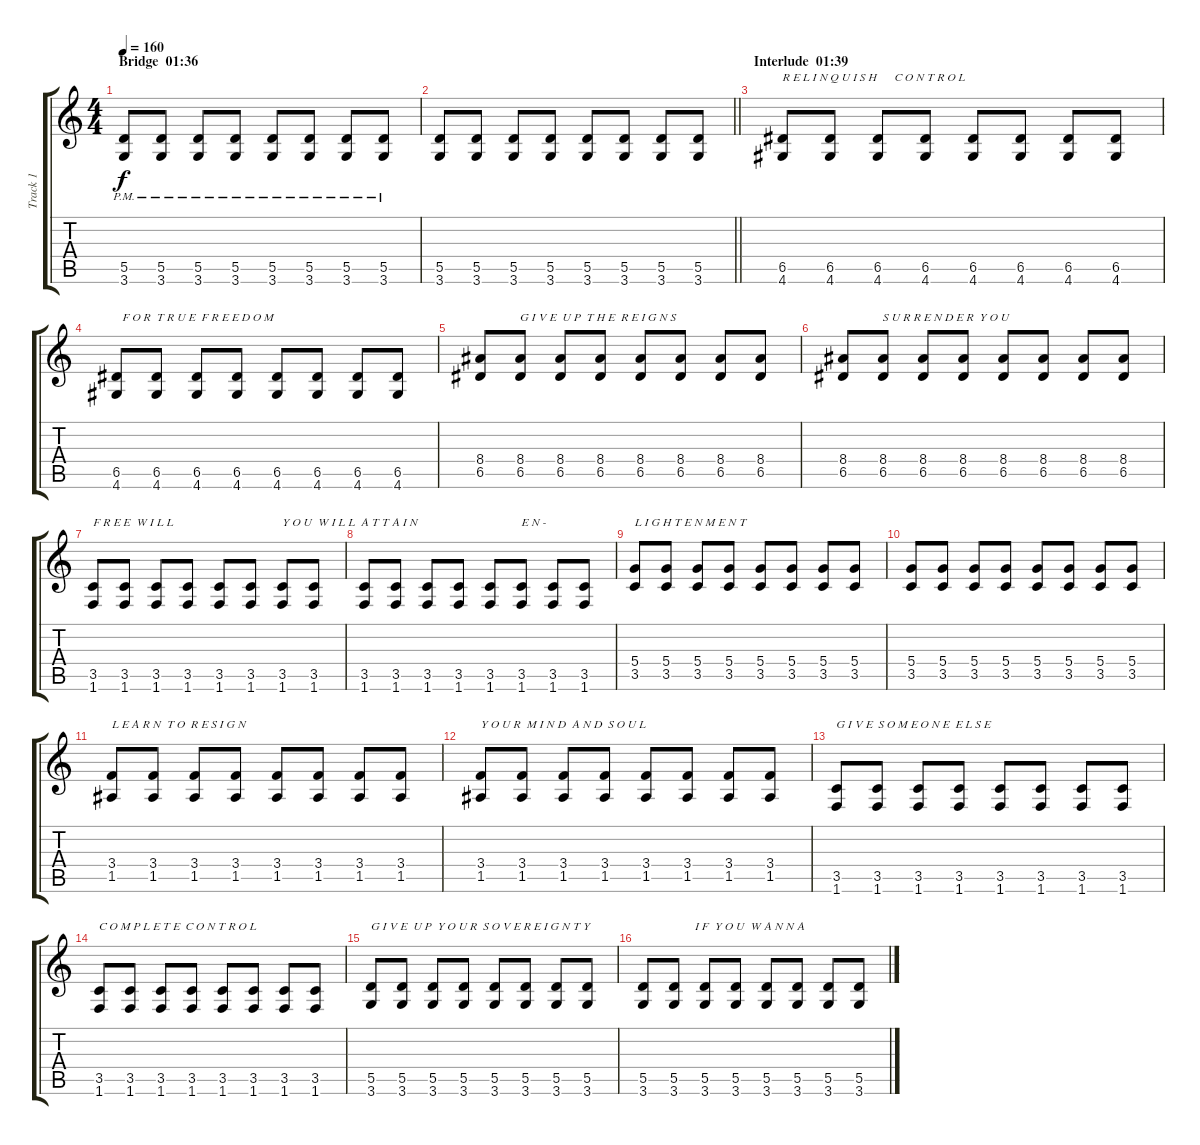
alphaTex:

\track ("Track 1" "Track 1") {instrument distortionguitar}
\staff {score tabs}
\tuning (E4 B3 G3 D3 A2 E2) {hide}
\ts (4 4)
\section ("" "Bridge  01:36")
\tempo 160
\clef g2
\ks c
(5.5{pm} 3.6{pm}).8{dy f} (5.5{pm} 3.6{pm}).8 (5.5{pm} 3.6{pm}).8 (5.5{pm} 3.6{pm}).8 (5.5{pm} 3.6{pm}).8 (5.5{pm} 3.6{pm}).8 (5.5{pm} 3.6{pm}).8 (5.5{pm} 3.6{pm}).8 |
\barLineRight lightlight
(5.5 3.6).8 (5.5 3.6).8 (5.5 3.6).8 (5.5 3.6).8 (5.5 3.6).8 (5.5 3.6).8 (5.5 3.6).8 (5.5 3.6).8 |
\section ("" "Interlude  01:39")
(6.5 4.6).8{txt "R E L I N Q U I S H      C O N T R O L"} (6.5 4.6).8 (6.5 4.6).8 (6.5 4.6).8 (6.5 4.6).8 (6.5 4.6).8 (6.5 4.6).8 (6.5 4.6).8 |
(6.5 4.6).8{txt "  F O R  T R U E  F R E E D O M"} (6.5 4.6).8 (6.5 4.6).8 (6.5 4.6).8 (6.5 4.6).8 (6.5 4.6).8 (6.5 4.6).8 (6.5 4.6).8 |
(8.4 6.5).8 (8.4 6.5).8{txt "G I V E  U P  T H E  R E I G N S"} (8.4 6.5).8 (8.4 6.5).8 (8.4 6.5).8 (8.4 6.5).8 (8.4 6.5).8 (8.4 6.5).8 |
(8.4 6.5).8 (8.4 6.5).8{txt "S U R R E N D E R  Y O U "} (8.4 6.5).8 (8.4 6.5).8 (8.4 6.5).8 (8.4 6.5).8 (8.4 6.5).8 (8.4 6.5).8 |
(3.5 1.6).8{txt "F R E E  W I L L"} (3.5 1.6).8 (3.5 1.6).8 (3.5 1.6).8 (3.5 1.6).8 (3.5 1.6).8 (3.5 1.6).8{txt "Y O U  W I L L  A T T A I N "} (3.5 1.6).8{txt "       "} |
(3.5 1.6).8 (3.5 1.6).8 (3.5 1.6).8 (3.5 1.6).8 (3.5 1.6).8 (3.5 1.6).8{txt "E N -"} (3.5 1.6).8 (3.5 1.6).8 |
(5.4 3.5).8{txt "L I G H T E N M E N T"} (5.4 3.5).8 (5.4 3.5).8 (5.4 3.5).8 (5.4 3.5).8 (5.4 3.5).8 (5.4 3.5).8 (5.4 3.5).8 |
(5.4 3.5).8 (5.4 3.5).8 (5.4 3.5).8 (5.4 3.5).8 (5.4 3.5).8 (5.4 3.5).8 (5.4 3.5).8 (5.4 3.5).8 |
(3.4 1.5).8{txt "L E A R N  T O  R E S I G N"} (3.4 1.5).8 (3.4 1.5).8 (3.4 1.5).8 (3.4 1.5).8 (3.4 1.5).8 (3.4 1.5).8 (3.4 1.5).8 |
(3.4 1.5).8{txt "Y O U R  M I N D  A N D  S O U L"} (3.4 1.5).8 (3.4 1.5).8 (3.4 1.5).8 (3.4 1.5).8 (3.4 1.5).8 (3.4 1.5).8 (3.4 1.5).8 |
(3.5 1.6).8{txt "G I V E  S O M E O N E  E L S E"} (3.5 1.6).8 (3.5 1.6).8 (3.5 1.6).8 (3.5 1.6).8 (3.5 1.6).8 (3.5 1.6).8 (3.5 1.6).8 |
(3.5 1.6).8{txt "C O M P L E T E  C O N T R O L"} (3.5 1.6).8 (3.5 1.6).8 (3.5 1.6).8 (3.5 1.6).8 (3.5 1.6).8 (3.5 1.6).8 (3.5 1.6).8 |
(5.5 3.6).8{txt "G I V E  U P  Y O U R  S O V E R E I G N T Y"} (5.5 3.6).8 (5.5 3.6).8 (5.5 3.6).8 (5.5 3.6).8 (5.5 3.6).8 (5.5 3.6).8 (5.5 3.6).8 |
(5.5 3.6).8 (5.5 3.6).8{txt "       I F  Y O U  W A N N A "} (5.5 3.6).8 (5.5 3.6).8 (5.5 3.6).8 (5.5 3.6).8 (5.5 3.6).8 (5.5 3.6).8
